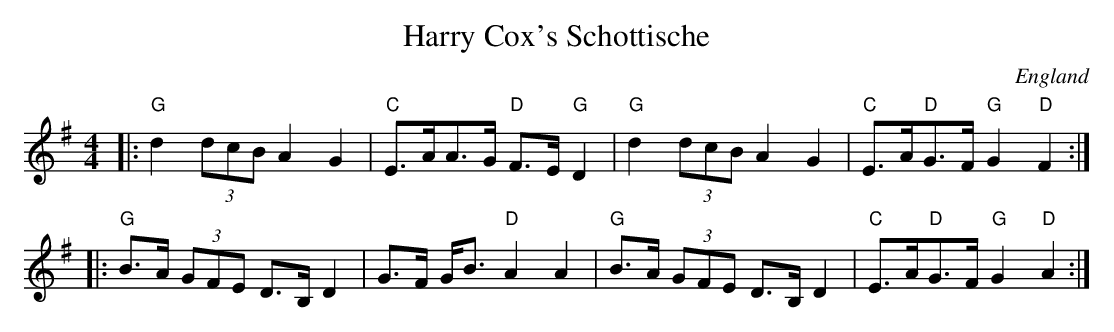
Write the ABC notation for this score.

X:1
T:Harry Cox's Schottische
O:England
M:4/4
L:1/8
K:G
|:"G"d2 (3dcB A2G2|"C"E3/2A/2A3/2G/2 "D"F3/2E/2 "G"D2|\
"G"d2 (3dcB A2G2|"C"E3/2A/"D"2G3/2F/2 "G"G2 "D"F2:|
|:"G"B3/2A/2 (3GFE D3/2B,/2 D2|G3/2F/2 G/2B3/2 "D"A2A2|\
"G"B3/2A/2 (3GFE D3/2B,/2 D2|"C"E3/2A/"D"2G3/2F/2 "G"G2 "D"A2:|
